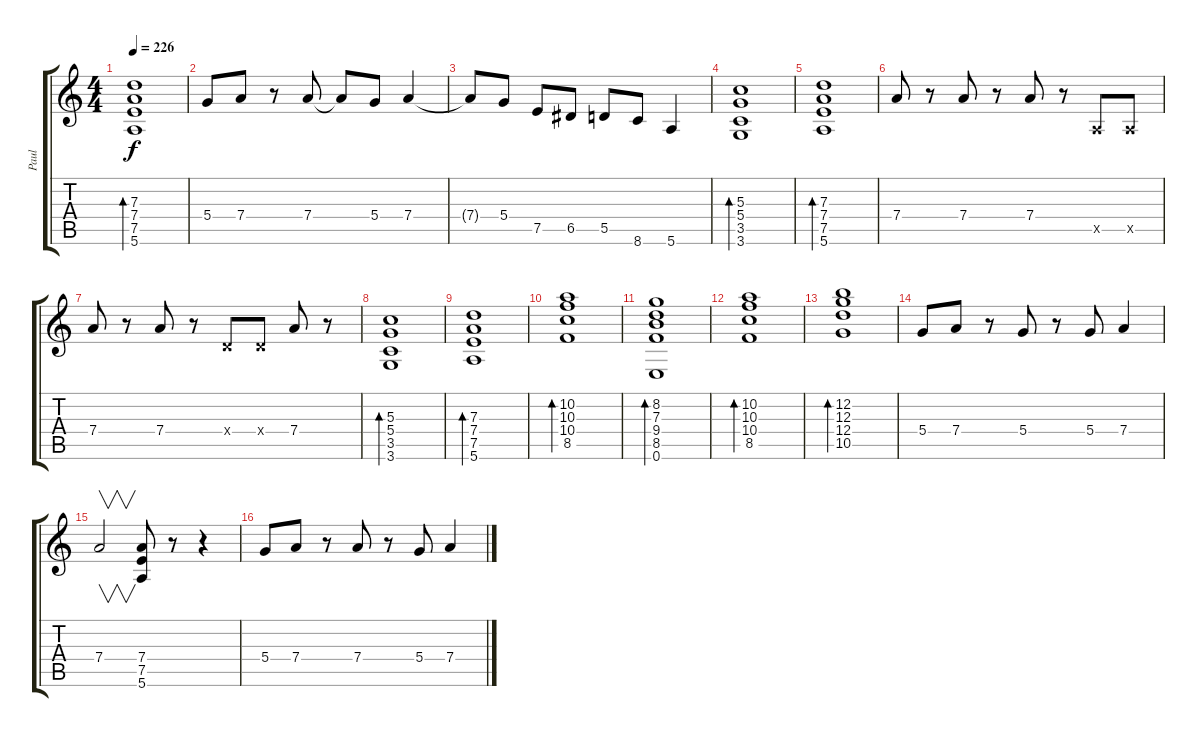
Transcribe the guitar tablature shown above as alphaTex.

\track ("Paul" "Paul") {instrument overdrivenguitar}
\staff {score tabs}
\tuning (E4 B3 G3 D3 A2 E2) {hide}
\ts (4 4)
\tempo 226
\clef g2
\ks c
(7.3 7.4 7.5 5.6).1{bd 60 dy f} |
5.4.8 7.4.8 r.8 7.4.8 7.4{t}.8 5.4.8 7.4.4 |
7.4{t}.8 5.4.8 7.5.8 6.5.8 5.5.8 8.6.8 5.6.4 |
(5.3 5.4 3.5 3.6).1{bd 60} |
(7.3 7.4 7.5 5.6).1{bd 60} |
7.4.8 r.8 7.4.8 r.8 7.4.8 r.8 0.5{x}.8 0.5{x}.8 |
7.4.8 r.8 7.4.8 r.8 0.4{x}.8 0.4{x}.8 7.4.8 r.8 |
(5.3 5.4 3.5 3.6).1{bd 60} |
(7.3 7.4 7.5 5.6).1{bd 60} |
(10.2 10.3 10.4 8.5).1{bd 60} |
(8.2 7.3 9.4 8.5 0.6).1{bd 60} |
(10.2 10.3 10.4 8.5).1{bd 60} |
(12.2 12.3 12.4 10.5).1{bd 60} |
5.4.8{instrument electricguitarmuted} 7.4.8 r.8 5.4.8 r.8 5.4.8 7.4.4 |
7.4.2{v instrument overdrivenguitar} (7.4 7.5 5.6).8 r.8 r.4 |
5.4.8{instrument electricguitarmuted} 7.4.8 r.8 7.4.8 r.8 5.4.8 7.4.4
